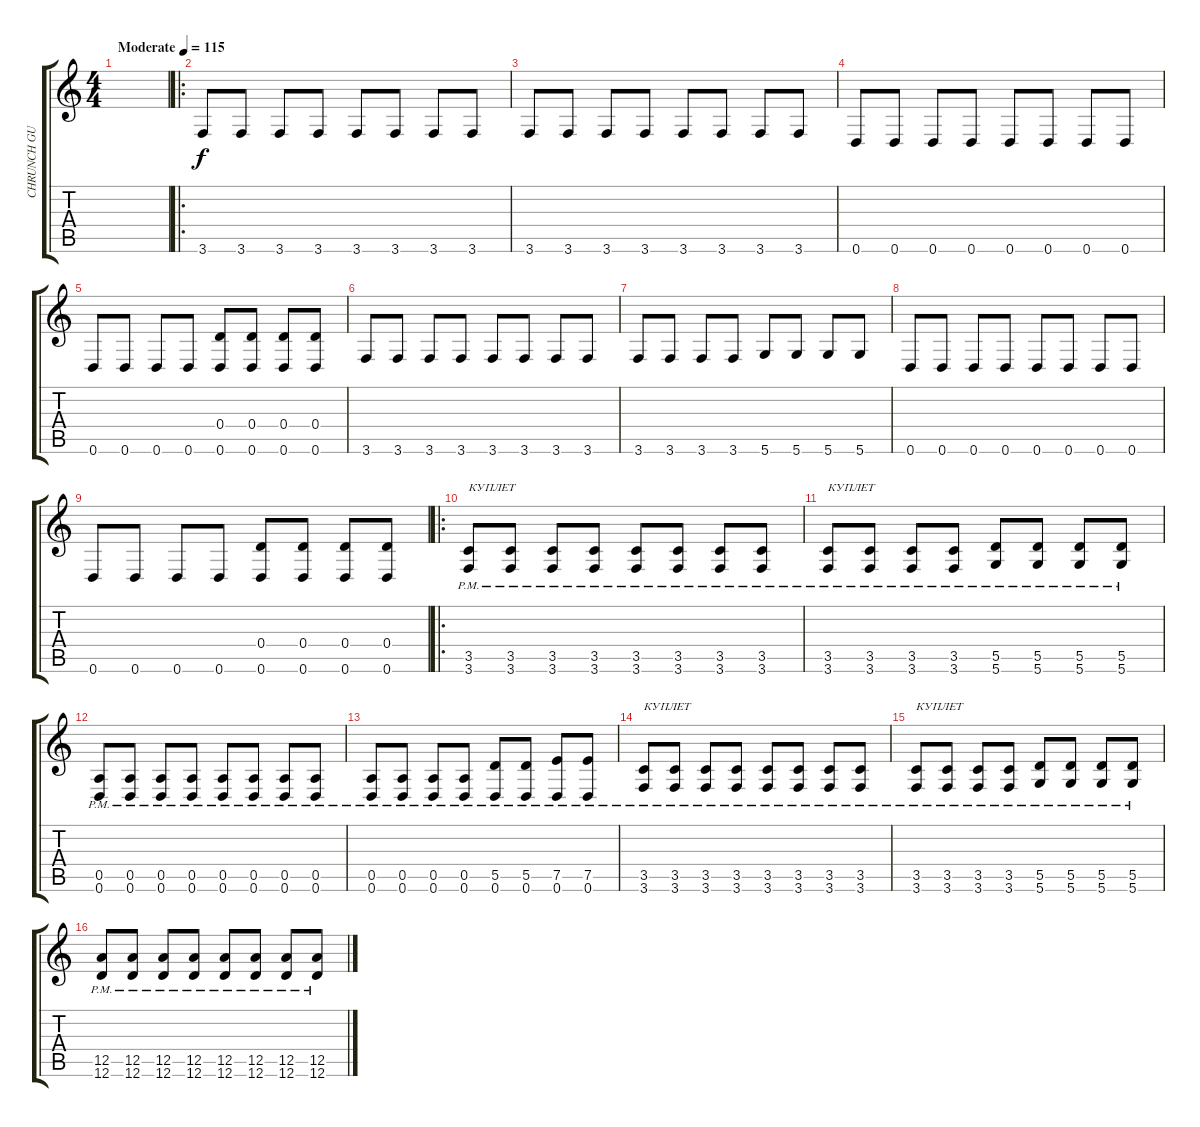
\track ("CHRUNCH GUITAR" "CHRUNCH GU") {instrument distortionguitar}
\staff {score tabs}
\tuning (E4 B3 G3 D3 A2 D2) {hide}
\ts (4 4)
\tempo (115 "Moderate")
\clef g2
\ks c
|
\ro
3.6.8 3.6.8 3.6.8 3.6.8 3.6.8 3.6.8 3.6.8 3.6.8 |
3.6.8 3.6.8 3.6.8 3.6.8 3.6.8 3.6.8 3.6.8 3.6.8 |
0.6.8 0.6.8 0.6.8 0.6.8 0.6.8 0.6.8 0.6.8 0.6.8 |
0.6.8 0.6.8 0.6.8 0.6.8 (0.4 0.6).8 (0.4 0.6).8 (0.4 0.6).8 (0.4 0.6).8 |
3.6.8 3.6.8 3.6.8 3.6.8 3.6.8 3.6.8 3.6.8 3.6.8 |
3.6.8 3.6.8 3.6.8 3.6.8 5.6.8 5.6.8 5.6.8 5.6.8 |
0.6.8 0.6.8 0.6.8 0.6.8 0.6.8 0.6.8 0.6.8 0.6.8 |
0.6.8 0.6.8 0.6.8 0.6.8 (0.4 0.6).8 (0.4 0.6).8 (0.4 0.6).8 (0.4 0.6).8 |
\ro
(3.5{pm} 3.6{pm}).8{txt "КУПЛЕТ"} (3.5{pm} 3.6{pm}).8 (3.5{pm} 3.6{pm}).8 (3.5{pm} 3.6{pm}).8 (3.5{pm} 3.6{pm}).8 (3.5{pm} 3.6{pm}).8 (3.5{pm} 3.6{pm}).8 (3.5{pm} 3.6{pm}).8 |
(3.5{pm} 3.6{pm}).8{txt "КУПЛЕТ"} (3.5{pm} 3.6{pm}).8 (3.5{pm} 3.6{pm}).8 (3.5{pm} 3.6{pm}).8 (5.5{pm} 5.6{pm}).8 (5.5{pm} 5.6{pm}).8 (5.5{pm} 5.6{pm}).8 (5.5{pm} 5.6{pm}).8 |
(0.5{pm} 0.6{pm}).8 (0.5{pm} 0.6{pm}).8 (0.5{pm} 0.6{pm}).8 (0.5{pm} 0.6{pm}).8 (0.5{pm} 0.6{pm}).8 (0.5{pm} 0.6{pm}).8 (0.5{pm} 0.6{pm}).8 (0.5{pm} 0.6{pm}).8 |
(0.5{pm} 0.6{pm}).8 (0.5{pm} 0.6{pm}).8 (0.5{pm} 0.6{pm}).8 (0.5{pm} 0.6{pm}).8 (5.5{pm} 0.6{pm}).8 (5.5{pm} 0.6{pm}).8 (7.5{pm} 0.6{pm}).8 (7.5{pm} 0.6{pm}).8 |
(3.5{pm} 3.6{pm}).8{txt "КУПЛЕТ"} (3.5{pm} 3.6{pm}).8 (3.5{pm} 3.6{pm}).8 (3.5{pm} 3.6{pm}).8 (3.5{pm} 3.6{pm}).8 (3.5{pm} 3.6{pm}).8 (3.5{pm} 3.6{pm}).8 (3.5{pm} 3.6{pm}).8 |
(3.5{pm} 3.6{pm}).8{txt "КУПЛЕТ"} (3.5{pm} 3.6{pm}).8 (3.5{pm} 3.6{pm}).8 (3.5{pm} 3.6{pm}).8 (5.5{pm} 5.6{pm}).8 (5.5{pm} 5.6{pm}).8 (5.5{pm} 5.6{pm}).8 (5.5{pm} 5.6{pm}).8 |
(12.5{pm} 12.6{pm}).8 (12.5{pm} 12.6{pm}).8 (12.5{pm} 12.6{pm}).8 (12.5{pm} 12.6{pm}).8 (12.5{pm} 12.6{pm}).8 (12.5{pm} 12.6{pm}).8 (12.5{pm} 12.6{pm}).8 (12.5{pm} 12.6{pm}).8
